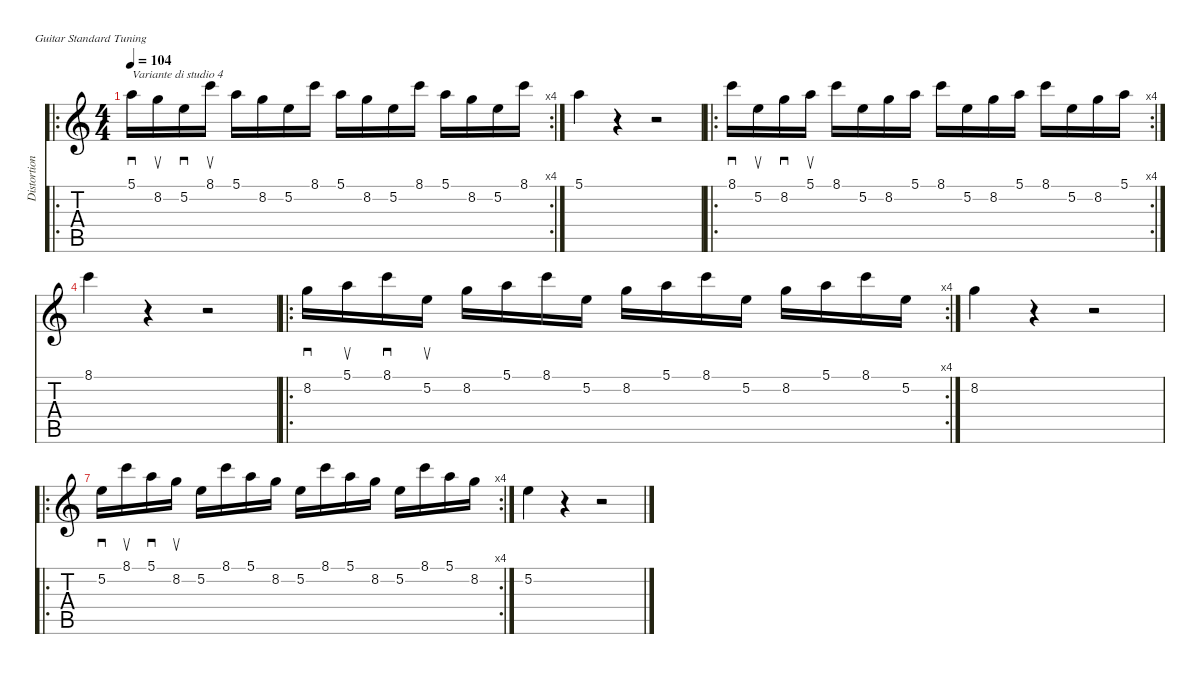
\defaultSystemsLayout 4
\hideDynamics
\bracketExtendMode nobrackets
\otherSystemsTrackNameOrientation horizontal
\defaultBarNumberDisplay FirstOfSystem
\track ("Distortion Guitar" "Distortion") {instrument distortionguitar}
\staff {score tabs}
\tuning (E4 B3 G3 D3 A2 E2)
\ro
\rc 4
\ts (4 4)
\tempo 104
\clef g2
\ks c
5.1.16{sd txt "Variante di studio 4" dy mf beam Down} 8.2.16{su beam Down} 5.2.16{sd beam Down} 8.1.16{su beam Down} 5.1.16{beam Down} 8.2.16{beam Down} 5.2.16{beam Down} 8.1.16{beam Down} 5.1.16{beam Down} 8.2.16{beam Down} 5.2.16{beam Down} 8.1.16{beam Down} 5.1.16{beam Down} 8.2.16{beam Down} 5.2.16{beam Down} 8.1.16{beam Down} |
5.1.4{beam Down} r.4{beam Down} r.2{beam Down} |
\ro
\rc 4
8.1.16{sd beam Down} 5.2.16{su beam Down} 8.2.16{sd beam Down} 5.1.16{su beam Down} 8.1.16{beam Down} 5.2.16{beam Down} 8.2.16{beam Down} 5.1.16{beam Down} 8.1.16{beam Down} 5.2.16{beam Down} 8.2.16{beam Down} 5.1.16{beam Down} 8.1.16{beam Down} 5.2.16{beam Down} 8.2.16{beam Down} 5.1.16{beam Down} |
8.1.4{beam Down} r.4{beam Down} r.2{beam Down} |
\ro
\rc 4
8.2.16{sd beam Down} 5.1.16{su beam Down} 8.1.16{sd beam Down} 5.2.16{su beam Down} 8.2.16{beam Down} 5.1.16{beam Down} 8.1.16{beam Down} 5.2.16{beam Down} 8.2.16{beam Down} 5.1.16{beam Down} 8.1.16{beam Down} 5.2.16{beam Down} 8.2.16{beam Down} 5.1.16{beam Down} 8.1.16{beam Down} 5.2.16{beam Down} |
8.2.4{beam Down} r.4{beam Down} r.2{beam Down} |
\ro
\rc 4
5.2.16{sd beam Down} 8.1.16{su beam Down} 5.1.16{sd beam Down} 8.2.16{su beam Down} 5.2.16{beam Down} 8.1.16{beam Down} 5.1.16{beam Down} 8.2.16{beam Down} 5.2.16{beam Down} 8.1.16{beam Down} 5.1.16{beam Down} 8.2.16{beam Down} 5.2.16{beam Down} 8.1.16{beam Down} 5.1.16{beam Down} 8.2.16{beam Down} |
5.2.4{beam Down} r.4{beam Down} r.2{beam Down}
